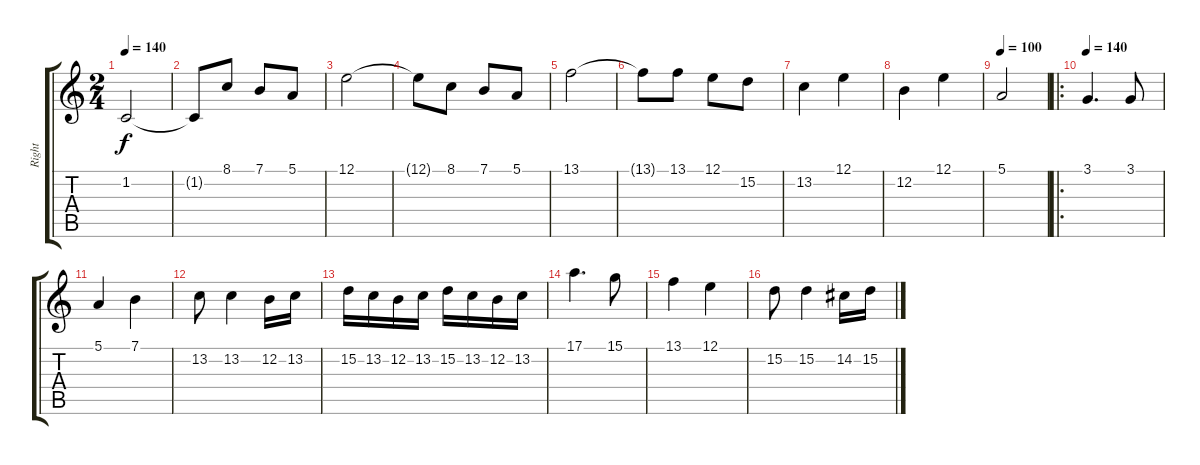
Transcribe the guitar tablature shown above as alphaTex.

\track ("Right" "Right") {instrument acousticgrandpiano}
\staff {score tabs}
\tuning (E4 B3 G3 D3 A2 E2) {hide}
\ts (2 4)
\tempo 140
\clef g2
\ks c
1.2.2{dy f} |
1.2{t}.8 8.1.8 7.1.8 5.1.8 |
12.1.2 |
12.1{t}.8 8.1.8 7.1.8 5.1.8 |
13.1.2 |
13.1{t}.8 13.1.8 12.1.8 15.2.8 |
13.2.4 12.1.4 |
12.2.4 12.1.4 |
\tempo 100
5.1.2 |
\ro
\tempo 140
3.1.4{d} 3.1.8 |
5.1.4 7.1.4 |
13.2.8 13.2.4 12.2.16 13.2.16 |
15.2.16 13.2.16 12.2.16 13.2.16 15.2.16 13.2.16 12.2.16 13.2.16 |
17.1.4{d} 15.1.8 |
13.1.4 12.1.4 |
15.2.8 15.2.4 14.2.16 15.2.16
